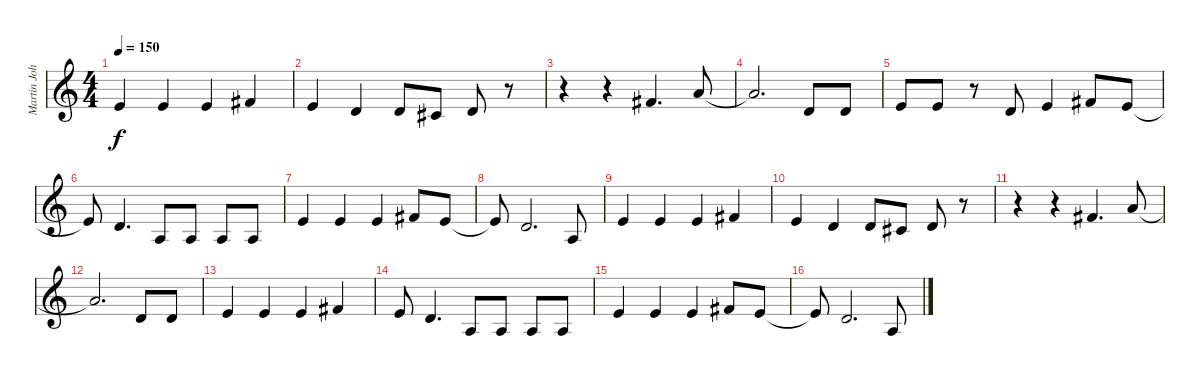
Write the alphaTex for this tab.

\track ("Martin Johnson (Vocals)" "Martin Joh") {instrument clarinet}
\staff {score}
\tuning (E4 B3 G3 D3 A2 E2) {hide}
\ts (4 4)
\tempo 150
\clef g2
\ks c
5.2.4{dy f} 5.2.4 5.2.4 7.2.4 |
5.2.4 3.2.4 3.2.8 2.2.8 3.2.8 r.8 |
r.4 r.4 2.1.4{d} 5.1.8 |
5.1{t}.2{d} 3.2.8 3.2.8 |
5.2.8 5.2.8 r.8 3.2.8 5.2.4 7.2.8 5.2.8 |
5.2{t}.8 3.2.4{d} 2.3.8 2.3.8 2.3.8 2.3.8 |
5.2.4 5.2.4 5.2.4 7.2.8 5.2.8 |
5.2{t}.8 3.2.2{d} 2.3.8 |
5.2.4 5.2.4 5.2.4 7.2.4 |
5.2.4 3.2.4 3.2.8 2.2.8 3.2.8 r.8 |
r.4 r.4 2.1.4{d} 5.1.8 |
5.1{t}.2{d} 3.2.8 3.2.8 |
5.2.4 5.2.4 5.2.4 7.2.4 |
5.2.8 3.2.4{d} 2.3.8 2.3.8 2.3.8 2.3.8 |
5.2.4 5.2.4 5.2.4 7.2.8 5.2.8 |
5.2{t}.8 3.2.2{d} 2.3.8
